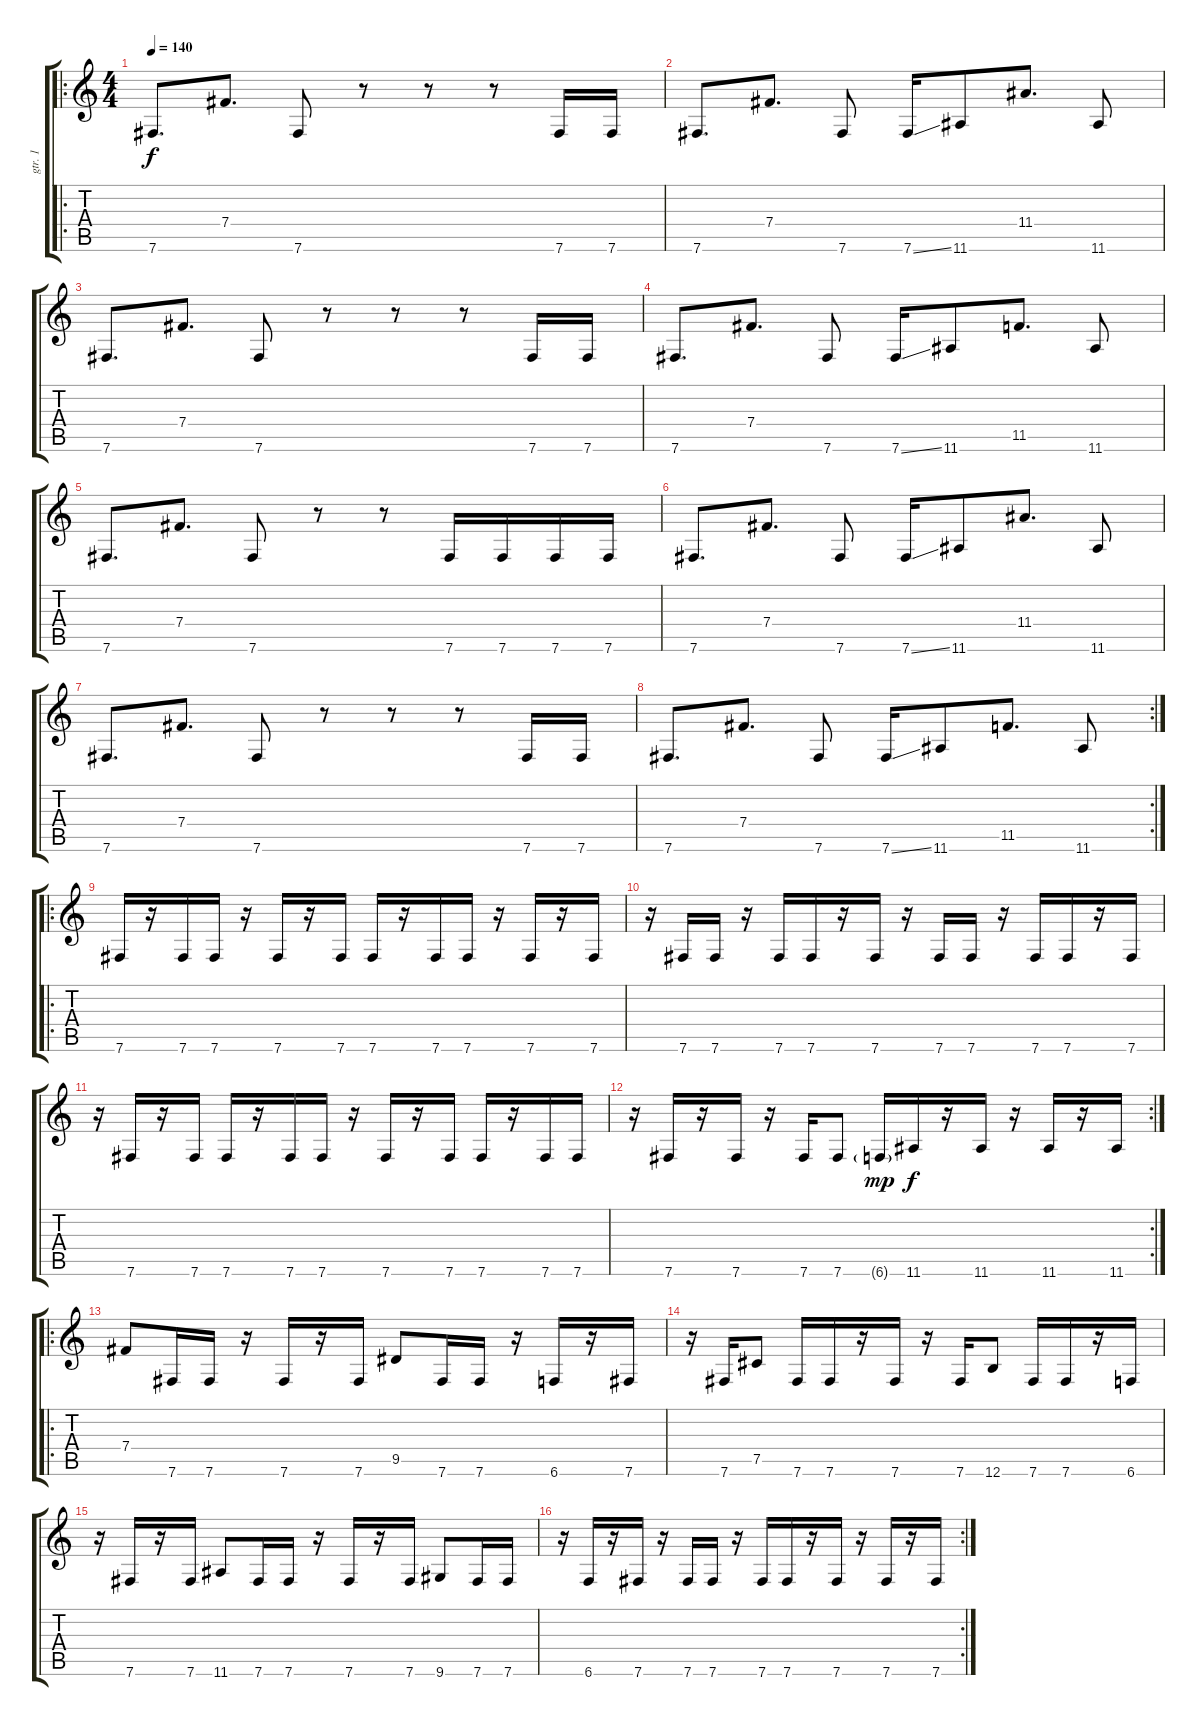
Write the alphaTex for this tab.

\track ("gtr. 1" "gtr. 1") {instrument distortionguitar}
\staff {score tabs}
\tuning (Db4 Ab3 E3 B2 Gb2 B1) {hide}
\ro
\ts (4 4)
\tempo 140
\clef g2
\ks c
7.6.8{d dy f} 7.4.8{d} 7.6.8 r.8 r.8 r.8 7.6.16 7.6.16 |
7.6.8{d} 7.4.8{d} 7.6.8 7.6{ss}.16 11.6.8 11.4.8{d} 11.6.8 |
7.6.8{d} 7.4.8{d} 7.6.8 r.8 r.8 r.8 7.6.16 7.6.16 |
7.6.8{d} 7.4.8{d} 7.6.8 7.6{ss}.16 11.6.8 11.5.8{d} 11.6.8 |
7.6.8{d} 7.4.8{d} 7.6.8 r.8 r.8 7.6.16 7.6.16 7.6.16 7.6.16 |
7.6.8{d} 7.4.8{d} 7.6.8 7.6{ss}.16 11.6.8 11.4.8{d} 11.6.8 |
7.6.8{d} 7.4.8{d} 7.6.8 r.8 r.8 r.8 7.6.16 7.6.16 |
\rc 2
7.6.8{d} 7.4.8{d} 7.6.8 7.6{ss}.16 11.6.8 11.5.8{d} 11.6.8 |
\ro
7.6.16 r.16 7.6.16 7.6.16 r.16 7.6.16 r.16 7.6.16 7.6.16 r.16 7.6.16 7.6.16 r.16 7.6.16 r.16 7.6.16 |
r.16 7.6.16 7.6.16 r.16 7.6.16 7.6.16 r.16 7.6.16 r.16 7.6.16 7.6.16 r.16 7.6.16 7.6.16 r.16 7.6.16 |
r.16 7.6.16 r.16 7.6.16 7.6.16 r.16 7.6.16 7.6.16 r.16 7.6.16 r.16 7.6.16 7.6.16 r.16 7.6.16 7.6.16 |
\rc 2
r.16 7.6.16 r.16 7.6.16 r.16 7.6.16 7.6.8 6.6{g}.16{dy mp} 11.6.16{dy f} r.16 11.6.16 r.16 11.6.16 r.16 11.6.16 |
\ro
7.4.8 7.6.16 7.6.16 r.16 7.6.16 r.16 7.6.16 9.5.8 7.6.16 7.6.16 r.16 6.6.16 r.16 7.6.16 |
r.16 7.6.16 7.5.8 7.6.16 7.6.16 r.16 7.6.16 r.16 7.6.16 12.6.8 7.6.16 7.6.16 r.16 6.6.16 |
r.16 7.6.16 r.16 7.6.16 11.6.8 7.6.16 7.6.16 r.16 7.6.16 r.16 7.6.16 9.6.8 7.6.16 7.6.16 |
\rc 2
r.16 6.6.16 r.16 7.6.16 r.16 7.6.16 7.6.16 r.16 7.6.16 7.6.16 r.16 7.6.16 r.16 7.6.16 r.16 7.6.16
